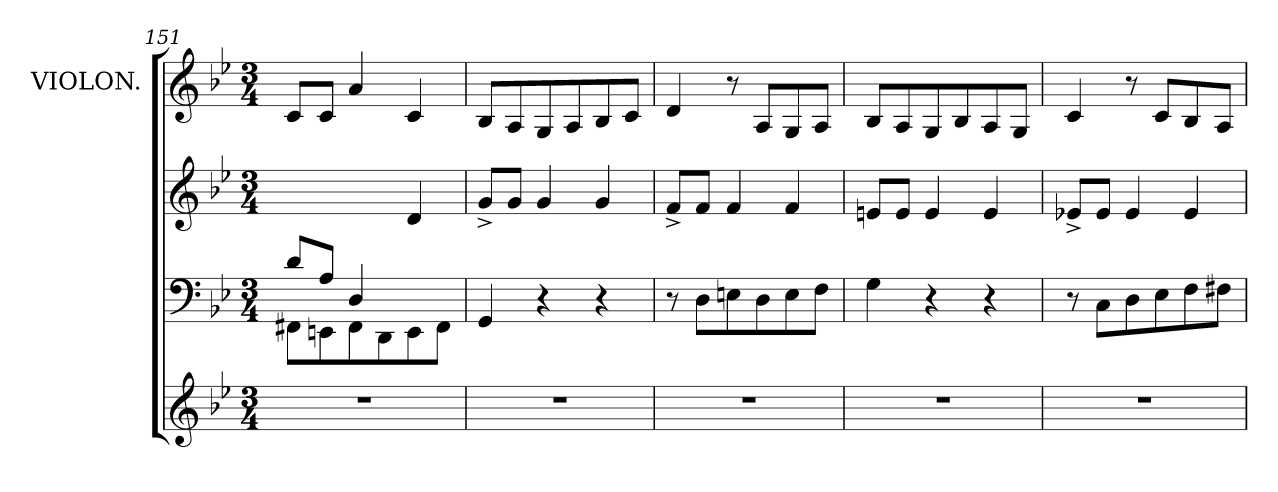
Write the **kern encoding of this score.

**kern	**kern	**kern	**kern
*part3	*part2	*part2	*part1
*staff4	*staff3	*staff2	*staff1
*	*	*	*I"VIOLON.
*clefG2	*clefF4	*clefG2	*clefG2
*k[b-e-]	*k[b-e-]	*k[b-e-]	*k[b-e-]
*B-:	*B-:	*B-:	*B-:
*M3/4	*M3/4	*M3/4	*M3/4
=151	=151	=151	=151
!LO:N:vis=1	!	!	!
*	*^	*	*
2.r	8d/L	8FF#X\L	4ryy	8c/L
.	8A/J	8EEn\	.	8c/J
.	4D/	8FF#\	4ryy	4a/
.	.	8DD\	.	.
.	4ryy	8EE\	4d/	4c/
.	.	8FF#\J	.	.
!!LO:PB:g=z
=152	=152	=152	=152	=152
!LO:N:vis=1	!	!	!	!
*	*v	*v	*	*
2.r	4GG/	8g^</L	8B-/L
.	.	8g/J	8A/
.	4r	4g/	8G/
.	.	.	8A/
.	4r	4g/	8B-/
.	.	.	8c/J
=153	=153	=153	=153
!LO:N:vis=1	!	!	!
2.r	8r	8f^</L	4d/
.	8D\L	8f/J	.
.	8En\	4f/	8r
.	8D\	.	8A/L
.	8E\	4f/	8G/
.	8F\J	.	8A/J
=154	=154	=154	=154
!LO:N:vis=1	!	!	!
2.r	4G\	8en/L	8B-/L
.	.	8e/J	8A/
.	4r	4e/	8G/
.	.	.	8B-/
.	4r	4e/	8A/
.	.	.	8G/J
=155	=155	=155	=155
!LO:N:vis=1	!	!	!
2.r	8r	8e-X^</L	4c/
.	8C\L	8e-/J	.
.	8D\	4e-/	8r
.	8E-\	.	8c/L
.	8F\	4e-/	8B-/
.	8F#X\J	.	8A/J
=	=	=	=
*-	*-	*-	*-
